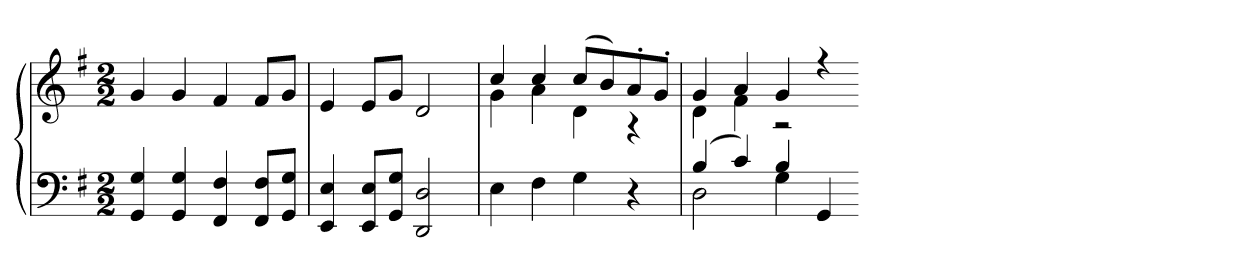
**kern	**kern
*part1	*part1
*staff2	*staff1
*clefF4	*clefG2
*k[f#]	*k[f#]
*G:	*G:
*M2/2	*M2/2
=1	=1
4GG 4G	4g
4GG 4G	4g
4FF# 4F#	4f#
8FF# 8F#L	8f#L
8GG 8GJ	8gJ
=2	=2
4EE 4E	4e
8EE 8EL	8eL
8GG 8GJ	8gJ
2DD 2D	2d
=3	=3
*	*^
4E	4cc	4g
4F#	4cc	4a
4G	(8ccL	4d
.	8b)	.
4r	8a'	4r
.	8g'J	.
=4	=4	=4
*^	*	*
(4B	2D	4g	4d
4c)	.	4a	4f#
4B	4G	4g	2r
4GG	4ryy	4r	.
*v	*v	*	*
*	*v	*v
=-	=-
*-	*-
